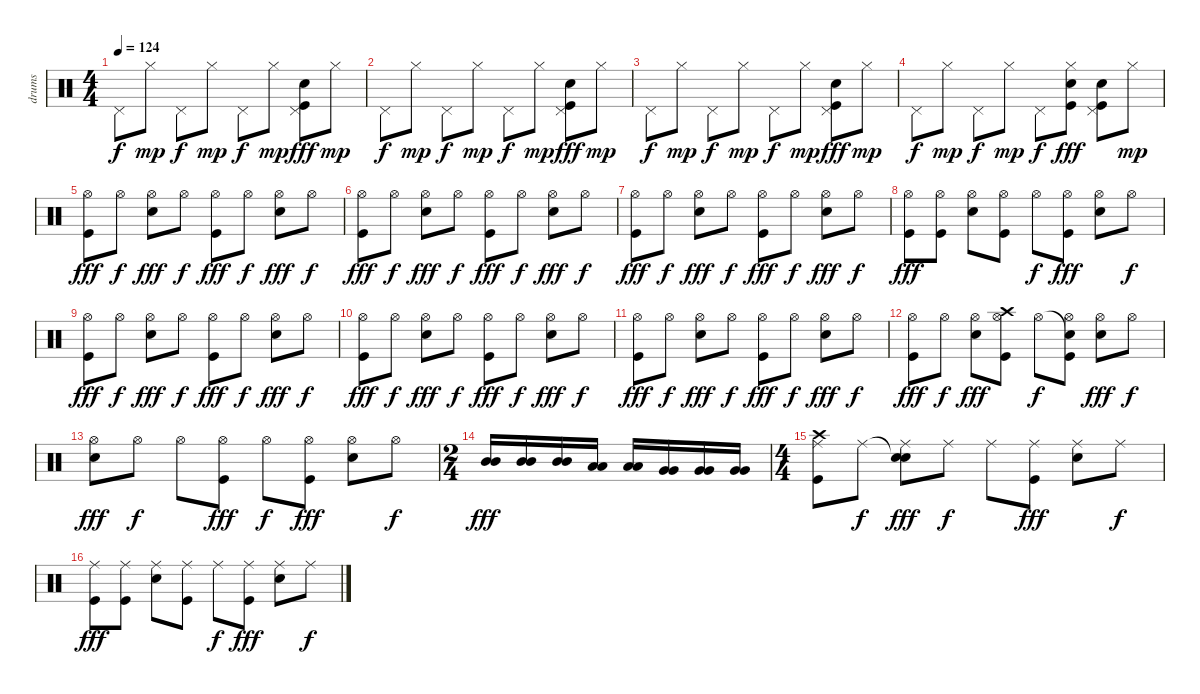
\track ("drums" "drums") {instrument percussion}
\staff {score}
\articulation defaults
\ts (4 4)
\tempo 124
\clef neutral
\ks c "Pedal Hi-Hat (hit)".8{dy f} "Hi-Hat (closed)".8{dy mp} "Pedal Hi-Hat (hit)".8{dy f} "Hi-Hat (closed)".8{dy mp} "Pedal Hi-Hat (hit)".8{dy f} "Hi-Hat (closed)".8{dy mp}
("Pedal Hi-Hat (hit)" "Snare (hit) 2" "Kick (hit)").8{dy fff} "Hi-Hat (closed)".8{dy mp} |
"Pedal Hi-Hat (hit)".8{dy f} "Hi-Hat (closed)".8{dy mp} "Pedal Hi-Hat (hit)".8{dy f} "Hi-Hat (closed)".8{dy mp} "Pedal Hi-Hat (hit)".8{dy f} "Hi-Hat (closed)".8{dy mp} ("Pedal Hi-Hat (hit)" "Snare (hit) 2" "Kick (hit)").8{dy fff} "Hi-Hat (closed)".8{dy mp} |
"Pedal Hi-Hat (hit)".8{dy f} "Hi-Hat (closed)".8{dy mp} "Pedal Hi-Hat (hit)".8{dy f} "Hi-Hat (closed)".8{dy mp} "Pedal Hi-Hat (hit)".8{dy f} "Hi-Hat (closed)".8{dy mp} ("Pedal Hi-Hat (hit)" "Snare (hit) 2" "Kick (hit)").8{dy fff} "Hi-Hat (closed)".8{dy mp} |
"Pedal Hi-Hat (hit)".8{dy f} "Hi-Hat (closed)".8{dy mp} "Pedal Hi-Hat (hit)".8{dy f} "Hi-Hat (closed)".8{dy mp} "Pedal Hi-Hat (hit)".8{dy f} ("Hi-Hat (closed)" "Snare (hit) 2" "Kick (hit)").8{dy fff} ("Pedal Hi-Hat (hit)" "Snare (hit) 2" "Kick (hit)").8 "Hi-Hat (closed)".8{dy mp} |
("Hi-Hat (open)" "Kick (hit)").8{dy fff} "Hi-Hat (open)".8{dy f} ("Hi-Hat (open)" "Snare (hit) 2").8{dy fff} "Hi-Hat (open)".8{dy f} ("Hi-Hat (open)" "Kick (hit)").8{dy fff} "Hi-Hat (open)".8{dy f} ("Hi-Hat (open)" "Snare (hit) 2").8{dy fff} "Hi-Hat (open)".8{dy f} |
("Hi-Hat (open)" "Kick (hit)").8{dy fff} "Hi-Hat (open)".8{dy f} ("Hi-Hat (open)" "Snare (hit) 2").8{dy fff} "Hi-Hat (open)".8{dy f} ("Hi-Hat (open)" "Kick (hit)").8{dy fff} "Hi-Hat (open)".8{dy f} ("Hi-Hat (open)" "Snare (hit) 2").8{dy fff} "Hi-Hat (open)".8{dy f} |
("Hi-Hat (open)" "Kick (hit)").8{dy fff} "Hi-Hat (open)".8{dy f} ("Hi-Hat (open)" "Snare (hit) 2").8{dy fff} "Hi-Hat (open)".8{dy f} ("Hi-Hat (open)" "Kick (hit)").8{dy fff} "Hi-Hat (open)".8{dy f} ("Hi-Hat (open)" "Snare (hit) 2").8{dy fff} "Hi-Hat (open)".8{dy f} |
("Hi-Hat (open)" "Kick (hit)").8{dy fff} ("Hi-Hat (open)" "Kick (hit)").8 ("Hi-Hat (open)" "Snare (hit) 2").8 ("Hi-Hat (open)" "Kick (hit)").8 "Hi-Hat (open)".8{dy f} ("Hi-Hat (open)" "Kick (hit)").8{dy fff} ("Hi-Hat (open)" "Snare (hit) 2").8 "Hi-Hat (open)".8{dy f} |
("Hi-Hat (open)" "Kick (hit)").8{dy fff} "Hi-Hat (open)".8{dy f} ("Hi-Hat (open)" "Snare (hit) 2").8{dy fff} "Hi-Hat (open)".8{dy f} ("Hi-Hat (open)" "Kick (hit)").8{dy fff} "Hi-Hat (open)".8{dy f} ("Hi-Hat (open)" "Snare (hit) 2").8{dy fff} "Hi-Hat (open)".8{dy f} |
("Hi-Hat (open)" "Kick (hit)").8{dy fff} "Hi-Hat (open)".8{dy f} ("Hi-Hat (open)" "Snare (hit) 2").8{dy fff} "Hi-Hat (open)".8{dy f} ("Hi-Hat (open)" "Kick (hit)").8{dy fff} "Hi-Hat (open)".8{dy f} ("Hi-Hat (open)" "Snare (hit) 2").8{dy fff} "Hi-Hat (open)".8{dy f} |
("Hi-Hat (open)" "Kick (hit)").8{dy fff} "Hi-Hat (open)".8{dy f} ("Hi-Hat (open)" "Snare (hit) 2").8{dy fff} "Hi-Hat (open)".8{dy f} ("Hi-Hat (open)" "Kick (hit)").8{dy fff} "Hi-Hat (open)".8{dy f} ("Hi-Hat (open)" "Snare (hit) 2").8{dy fff} "Hi-Hat (open)".8{dy f} |
("Hi-Hat (open)" "Kick (hit)").8{dy fff} "Hi-Hat (open)".8{dy f} ("Hi-Hat (open)" "Snare (hit) 2").8{dy fff} ("Crash high (hit)" "Hi-Hat (open)" "Kick (hit)").8 "Hi-Hat (open)".8{dy f} ("Snare (hit)"{t} "Hi-Hat (open)" "Kick (hit)").8 ("Hi-Hat (open)" "Snare (hit) 2").8{dy fff} "Hi-Hat (open)".8{dy f} |
("Hi-Hat (open)" "Snare (hit) 2").8{dy fff} "Hi-Hat (open)".8{dy f} "Hi-Hat (open)".8 ("Hi-Hat (open)" "Kick (hit)").8{dy fff} "Hi-Hat (open)".8{dy f} ("Hi-Hat (open)" "Kick (hit)").8{dy fff} ("Hi-Hat (open)" "Snare (hit) 2").8 "Hi-Hat (open)".8{dy f} |
\ts (2 4)
("Mid Tom (hit)" "Mid Tom (hit)").16{dy fff} ("Mid Tom (hit)" "Mid Tom (hit)").16 ("Mid Tom (hit)" "Mid Tom (hit)").16 ("Low Tom (hit)" "Low Tom (hit)").16 ("Low Tom (hit)" "Low Tom (hit)").16 ("Very Low Tom (hit)" "Very Low Tom (hit)").16 ("Very Low Tom (hit)" "Very Low Tom (hit)").16 ("Very Low Tom (hit)" "Very Low Tom (hit)").16 |
\ts (4 4)
("Crash high (hit)" "Ride (middle)" "Kick (hit)").8 "Ride (middle)".8{dy f} ("Snare (hit)"{t} "Ride (middle)" "Snare (hit) 2").8{dy fff} "Ride (middle)".8{dy f} "Ride (middle)".8 ("Ride (middle)" "Kick (hit)").8{dy fff} ("Ride (middle)" "Snare (hit) 2").8 "Ride (middle)".8{dy f} |
("Ride (middle)" "Kick (hit)").8{dy fff} ("Ride (middle)" "Kick (hit)").8 ("Ride (middle)" "Snare (hit) 2").8 ("Ride (middle)" "Kick (hit)").8 "Ride (middle)".8{dy f} ("Ride (middle)" "Kick (hit)").8{dy fff} ("Ride (middle)" "Snare (hit) 2").8 "Ride (middle)".8{dy f}
